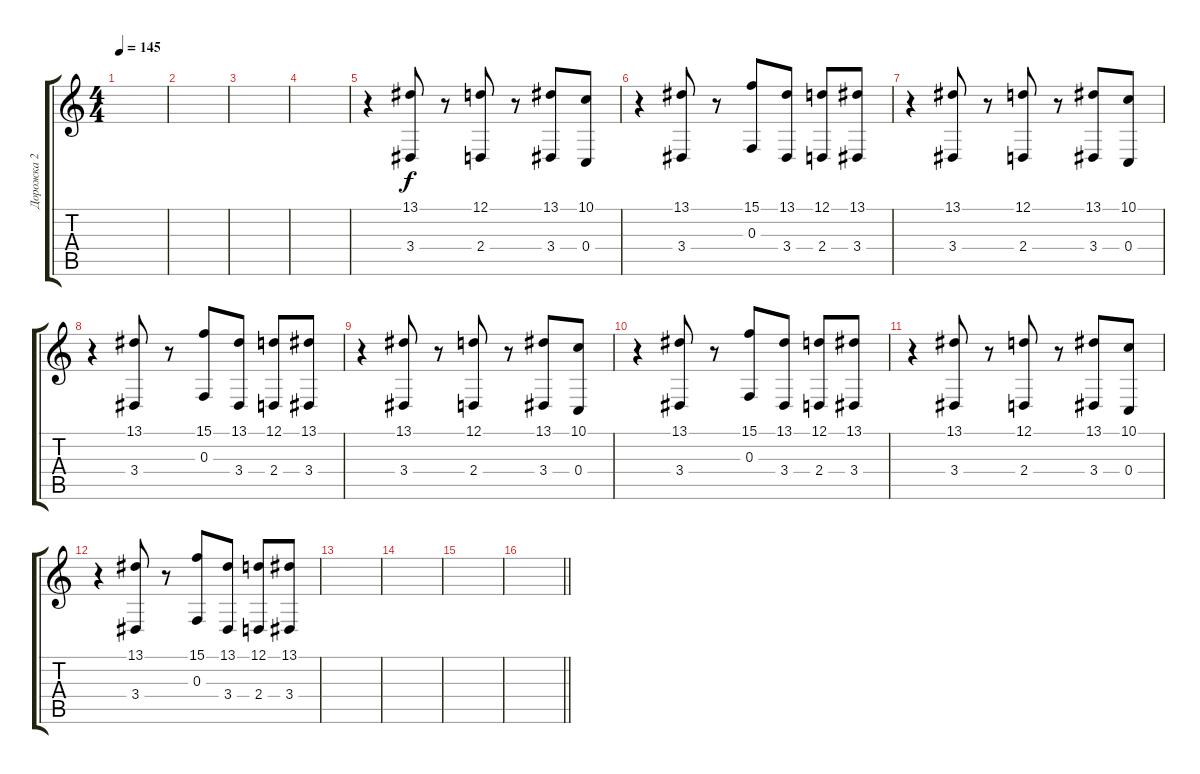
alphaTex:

\track ("Дорожка 2" "Дорожка 2") {instrument orchestrahit}
\staff {score tabs}
\tuning (D4 A3 F3 C3 G2 C2) {hide}
\ts (4 4)
\tempo 145
\clef g2
\ks c
|
|
|
|
r.4 (13.1 3.4).8 r.8 (12.1 2.4).8 r.8 (13.1 3.4).8 (10.1 0.4).8 |
r.4 (13.1 3.4).8 r.8 (15.1 0.3).8 (13.1 3.4).8 (12.1 2.4).8 (13.1 3.4).8 |
r.4 (13.1 3.4).8 r.8 (12.1 2.4).8 r.8 (13.1 3.4).8 (10.1 0.4).8 |
r.4 (13.1 3.4).8 r.8 (15.1 0.3).8 (13.1 3.4).8 (12.1 2.4).8 (13.1 3.4).8 |
r.4 (13.1 3.4).8 r.8 (12.1 2.4).8 r.8 (13.1 3.4).8 (10.1 0.4).8 |
r.4 (13.1 3.4).8 r.8 (15.1 0.3).8 (13.1 3.4).8 (12.1 2.4).8 (13.1 3.4).8 |
r.4 (13.1 3.4).8 r.8 (12.1 2.4).8 r.8 (13.1 3.4).8 (10.1 0.4).8 |
r.4 (13.1 3.4).8 r.8 (15.1 0.3).8 (13.1 3.4).8 (12.1 2.4).8 (13.1 3.4).8 |
|
|
|
\barLineRight lightlight
